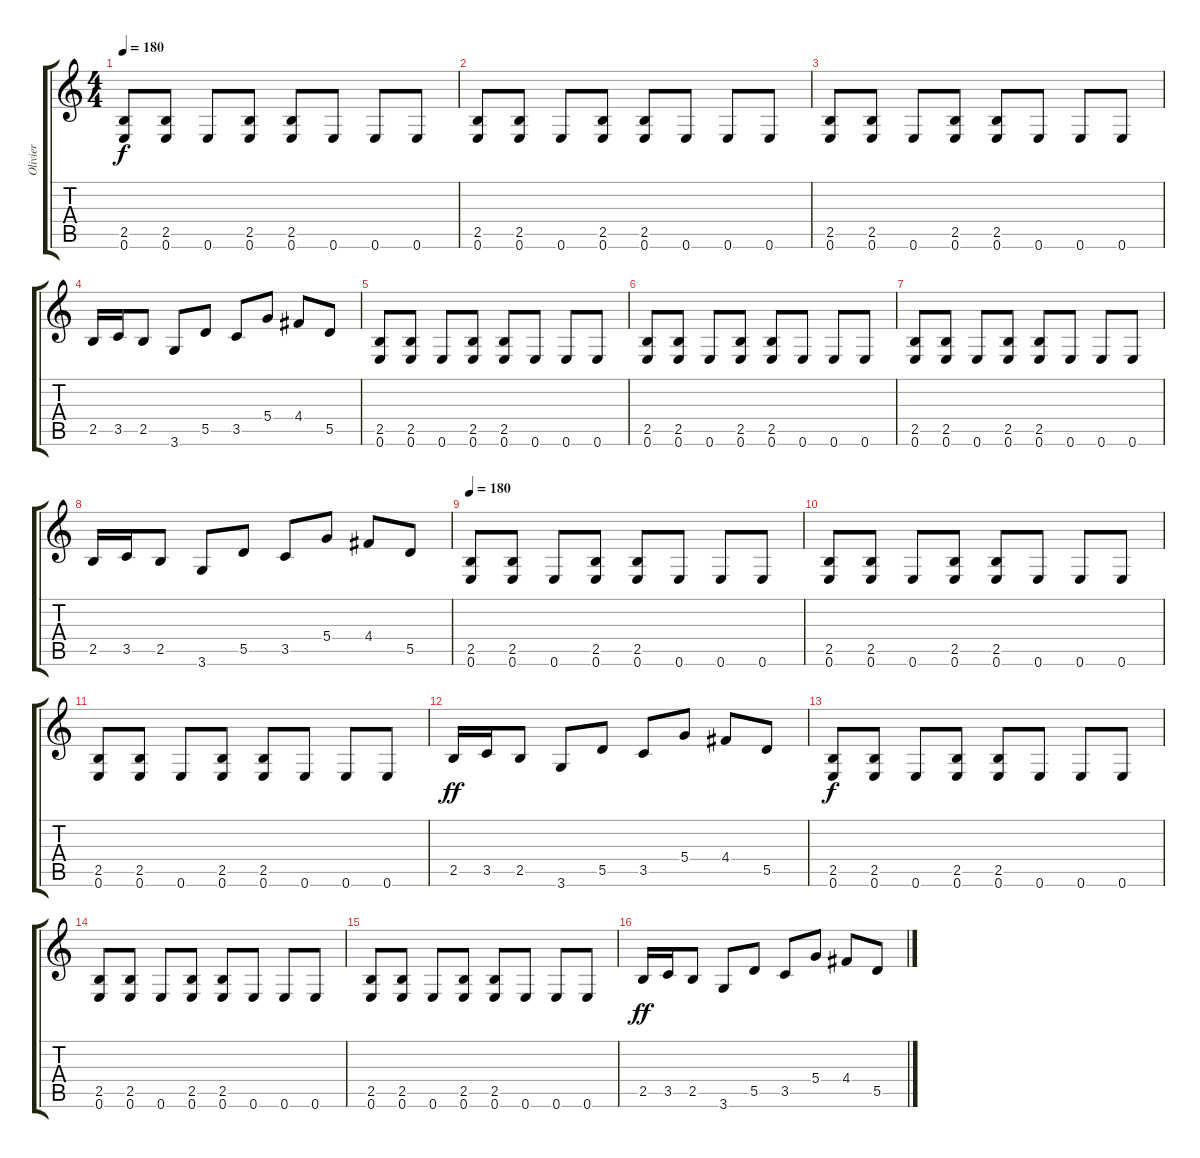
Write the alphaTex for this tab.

\track ("Olivier" "Olivier") {instrument distortionguitar}
\staff {score tabs}
\tuning (E4 B3 G3 D3 A2 E2) {hide}
\ts (4 4)
\tempo 180
\clef g2
\ks c
(2.5 0.6).8{dy f} (2.5 0.6).8 0.6.8 (2.5 0.6).8 (2.5 0.6).8 0.6.8 0.6.8 0.6.8 |
(2.5 0.6).8 (2.5 0.6).8 0.6.8 (2.5 0.6).8 (2.5 0.6).8 0.6.8 0.6.8 0.6.8 |
(2.5 0.6).8 (2.5 0.6).8 0.6.8 (2.5 0.6).8 (2.5 0.6).8 0.6.8 0.6.8 0.6.8 |
2.5.16 3.5.16 2.5.8 3.6.8 5.5.8 3.5.8 5.4.8 4.4.8 5.5.8 |
(2.5 0.6).8 (2.5 0.6).8 0.6.8 (2.5 0.6).8 (2.5 0.6).8 0.6.8 0.6.8 0.6.8 |
(2.5 0.6).8 (2.5 0.6).8 0.6.8 (2.5 0.6).8 (2.5 0.6).8 0.6.8 0.6.8 0.6.8 |
(2.5 0.6).8 (2.5 0.6).8 0.6.8 (2.5 0.6).8 (2.5 0.6).8 0.6.8 0.6.8 0.6.8 |
2.5.16 3.5.16 2.5.8 3.6.8 5.5.8 3.5.8 5.4.8 4.4.8 5.5.8 |
\tempo 180
(2.5 0.6).8 (2.5 0.6).8 0.6.8 (2.5 0.6).8 (2.5 0.6).8 0.6.8 0.6.8 0.6.8 |
(2.5 0.6).8 (2.5 0.6).8 0.6.8 (2.5 0.6).8 (2.5 0.6).8 0.6.8 0.6.8 0.6.8 |
(2.5 0.6).8 (2.5 0.6).8 0.6.8 (2.5 0.6).8 (2.5 0.6).8 0.6.8 0.6.8 0.6.8 |
2.5.16{dy ff} 3.5.16 2.5.8 3.6.8 5.5.8 3.5.8 5.4.8 4.4.8 5.5.8 |
(2.5 0.6).8{dy f} (2.5 0.6).8 0.6.8 (2.5 0.6).8 (2.5 0.6).8 0.6.8 0.6.8 0.6.8 |
(2.5 0.6).8 (2.5 0.6).8 0.6.8 (2.5 0.6).8 (2.5 0.6).8 0.6.8 0.6.8 0.6.8 |
(2.5 0.6).8 (2.5 0.6).8 0.6.8 (2.5 0.6).8 (2.5 0.6).8 0.6.8 0.6.8 0.6.8 |
2.5.16{dy ff} 3.5.16 2.5.8 3.6.8 5.5.8 3.5.8 5.4.8 4.4.8 5.5.8
